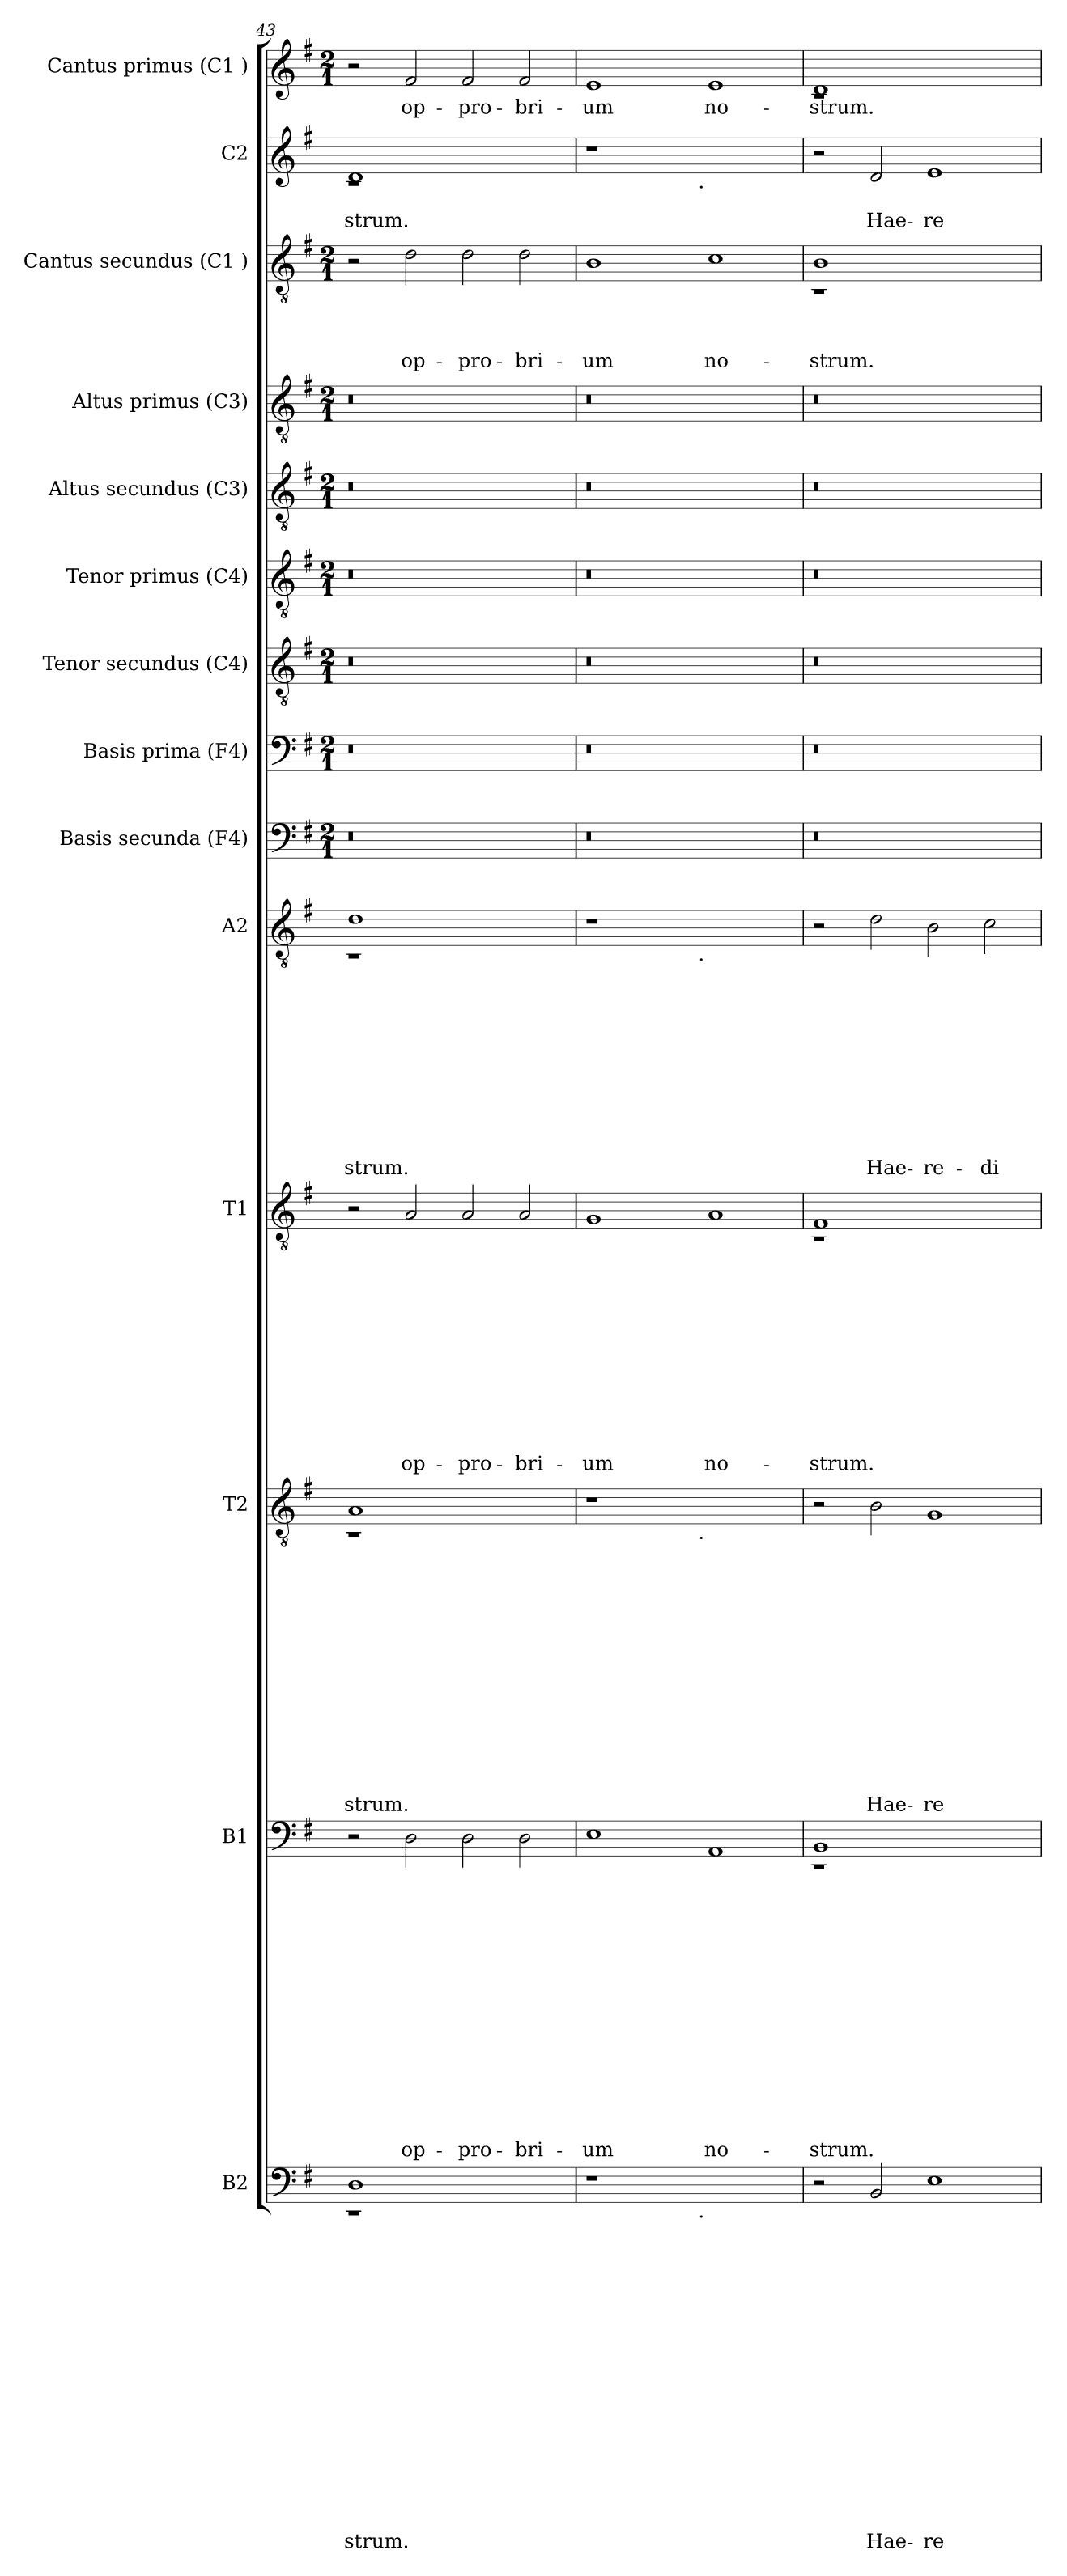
**kern	**text	**text	**text	**text	**text	**text	**text	**text	**text	**text	**text	**text	**text	**text	**text	**text	**text	**kern	**text	**text	**text	**text	**text	**text	**text	**text	**text	**text	**text	**text	**text	**text	**text	**kern	**text	**text	**text	**text	**text	**text	**text	**text	**text	**text	**text	**text	**text	**text	**kern	**text	**text	**text	**text	**text	**text	**text	**text	**text	**text	**text	**text	**kern	**text	**text	**text	**text	**text	**text	**text	**text	**text	**text	**text	**kern	**kern	**kern	**kern	**kern	**kern	**kern	**text	**text	**text	**text	**kern	**text	**text	**kern	**text
*part14	*part14	*part14	*part14	*part14	*part14	*part14	*part14	*part14	*part14	*part14	*part14	*part14	*part14	*part14	*part14	*part14	*part14	*part13	*part13	*part13	*part13	*part13	*part13	*part13	*part13	*part13	*part13	*part13	*part13	*part13	*part13	*part13	*part13	*part12	*part12	*part12	*part12	*part12	*part12	*part12	*part12	*part12	*part12	*part12	*part12	*part12	*part12	*part12	*part11	*part11	*part11	*part11	*part11	*part11	*part11	*part11	*part11	*part11	*part11	*part11	*part11	*part10	*part10	*part10	*part10	*part10	*part10	*part10	*part10	*part10	*part10	*part10	*part10	*part9	*part8	*part7	*part6	*part5	*part4	*part3	*part3	*part3	*part3	*part3	*part2	*part2	*part2	*part1	*part1
*staff14	*staff14	*staff14	*staff14	*staff14	*staff14	*staff14	*staff14	*staff14	*staff14	*staff14	*staff14	*staff14	*staff14	*staff14	*staff14	*staff14	*staff14	*staff13	*staff13	*staff13	*staff13	*staff13	*staff13	*staff13	*staff13	*staff13	*staff13	*staff13	*staff13	*staff13	*staff13	*staff13	*staff13	*staff12	*staff12	*staff12	*staff12	*staff12	*staff12	*staff12	*staff12	*staff12	*staff12	*staff12	*staff12	*staff12	*staff12	*staff12	*staff11	*staff11	*staff11	*staff11	*staff11	*staff11	*staff11	*staff11	*staff11	*staff11	*staff11	*staff11	*staff11	*staff10	*staff10	*staff10	*staff10	*staff10	*staff10	*staff10	*staff10	*staff10	*staff10	*staff10	*staff10	*staff9	*staff8	*staff7	*staff6	*staff5	*staff4	*staff3	*staff3	*staff3	*staff3	*staff3	*staff2	*staff2	*staff2	*staff1	*staff1
*I"B2	*	*	*	*	*	*	*	*	*	*	*	*	*	*	*	*	*	*I"B1	*	*	*	*	*	*	*	*	*	*	*	*	*	*	*	*I"T2	*	*	*	*	*	*	*	*	*	*	*	*	*	*	*I"T1	*	*	*	*	*	*	*	*	*	*	*	*	*I"A2	*	*	*	*	*	*	*	*	*	*	*	*I"Basis secunda (F4)	*I"Basis prima (F4)	*I"Tenor secundus (C4)	*I"Tenor primus (C4)	*I"Altus secundus (C3)	*I"Altus primus (C3)	*I"Cantus secundus (C1 )	*	*	*	*	*I"C2	*	*	*I"Cantus primus (C1 )	*
*I'B2	*	*	*	*	*	*	*	*	*	*	*	*	*	*	*	*	*	*I'B1	*	*	*	*	*	*	*	*	*	*	*	*	*	*	*	*I'T2	*	*	*	*	*	*	*	*	*	*	*	*	*	*	*I'T1	*	*	*	*	*	*	*	*	*	*	*	*	*I'A2	*	*	*	*	*	*	*	*	*	*	*	*	*	*	*	*	*	*	*	*	*	*	*I'C2	*	*	*I'C1	*
*clefF4	*	*	*	*	*	*	*	*	*	*	*	*	*	*	*	*	*	*clefF4	*	*	*	*	*	*	*	*	*	*	*	*	*	*	*	*clefGv2	*	*	*	*	*	*	*	*	*	*	*	*	*	*	*clefGv2	*	*	*	*	*	*	*	*	*	*	*	*	*clefGv2	*	*	*	*	*	*	*	*	*	*	*	*clefF4	*clefF4	*clefGv2	*clefGv2	*clefGv2	*clefGv2	*clefGv2	*	*	*	*	*clefG2	*	*	*clefG2	*
*k[f#]	*	*	*	*	*	*	*	*	*	*	*	*	*	*	*	*	*	*k[f#]	*	*	*	*	*	*	*	*	*	*	*	*	*	*	*	*k[f#]	*	*	*	*	*	*	*	*	*	*	*	*	*	*	*k[f#]	*	*	*	*	*	*	*	*	*	*	*	*	*k[f#]	*	*	*	*	*	*	*	*	*	*	*	*k[f#]	*k[f#]	*k[f#]	*k[f#]	*k[f#]	*k[f#]	*k[f#]	*	*	*	*	*k[f#]	*	*	*k[f#]	*
*G:	*	*	*	*	*	*	*	*	*	*	*	*	*	*	*	*	*	*G:	*	*	*	*	*	*	*	*	*	*	*	*	*	*	*	*G:	*	*	*	*	*	*	*	*	*	*	*	*	*	*	*G:	*	*	*	*	*	*	*	*	*	*	*	*	*G:	*	*	*	*	*	*	*	*	*	*	*	*G:	*G:	*G:	*G:	*G:	*G:	*G:	*	*	*	*	*G:	*	*	*G:	*
*	*	*	*	*	*	*	*	*	*	*	*	*	*	*	*	*	*	*	*	*	*	*	*	*	*	*	*	*	*	*	*	*	*	*	*	*	*	*	*	*	*	*	*	*	*	*	*	*	*	*	*	*	*	*	*	*	*	*	*	*	*	*	*	*	*	*	*	*	*	*	*	*	*	*M2/1	*M2/1	*M2/1	*M2/1	*M2/1	*M2/1	*M2/1	*	*	*	*	*	*	*	*M2/1	*
=43	=43	=43	=43	=43	=43	=43	=43	=43	=43	=43	=43	=43	=43	=43	=43	=43	=43	=43	=43	=43	=43	=43	=43	=43	=43	=43	=43	=43	=43	=43	=43	=43	=43	=43	=43	=43	=43	=43	=43	=43	=43	=43	=43	=43	=43	=43	=43	=43	=43	=43	=43	=43	=43	=43	=43	=43	=43	=43	=43	=43	=43	=43	=43	=43	=43	=43	=43	=43	=43	=43	=43	=43	=43	=43	=43	=43	=43	=43	=43	=43	=43	=43	=43	=43	=43	=43	=43	=43	=43
*^	*	*	*	*	*	*	*	*	*	*	*	*	*	*	*	*	*	*	*	*	*	*	*	*	*	*	*	*	*	*	*	*	*	*^	*	*	*	*	*	*	*	*	*	*	*	*	*	*	*	*	*	*	*	*	*	*	*	*	*	*	*	*^	*	*	*	*	*	*	*	*	*	*	*	*	*	*	*	*	*	*	*	*	*	*	*^	*	*	*	*
!	!LO:N:vis=1	!	!	!	!	!	!	!	!	!	!	!	!	!	!	!	!	!LO:LY:b	!	!	!	!	!	!	!	!	!	!	!	!	!	!	!	!	!	!LO:N:vis=1	!	!	!	!	!	!	!	!	!	!	!	!	!	!LO:LY:b	!	!	!	!	!	!	!	!	!	!	!	!	!	!	!LO:N:vis=1	!	!	!	!	!	!	!	!	!	!	!LO:LY:b	!	!	!	!	!	!	!	!	!	!	!	!	!LO:N:vis=1	!	!LO:LY:b	!	!
1D	0rEE	.	.	.	.	.	.	.	.	.	.	.	.	.	.	.	.	-strum.	2r	.	.	.	.	.	.	.	.	.	.	.	.	.	.	.	1A	0rC	.	.	.	.	.	.	.	.	.	.	.	.	.	-strum.	2r	.	.	.	.	.	.	.	.	.	.	.	.	1d	0rC	.	.	.	.	.	.	.	.	.	.	-strum.	0r	0r	0r	0r	0r	0r	2r	.	.	.	.	1d	0rc	.	-strum.	2r	.
!	!	!	!	!	!	!	!	!	!	!	!	!	!	!	!	!	!	!	!	!	!	!	!	!	!	!	!	!	!	!	!	!	!	!LO:LY:b	!	!	!	!	!	!	!	!	!	!	!	!	!	!	!	!	!	!	!	!	!	!	!	!	!	!	!	!	!LO:LY:b	!	!	!	!	!	!	!	!	!	!	!	!	!	!	!	!	!	!	!	!	!	!	!	!LO:LY:b	!	!	!	!	!	!LO:LY:b
.	.	.	.	.	.	.	.	.	.	.	.	.	.	.	.	.	.	.	2D\	.	.	.	.	.	.	.	.	.	.	.	.	.	.	op-	.	.	.	.	.	.	.	.	.	.	.	.	.	.	.	.	2A/	.	.	.	.	.	.	.	.	.	.	.	op-	.	.	.	.	.	.	.	.	.	.	.	.	.	.	.	.	.	.	.	2d\	.	.	.	op-	.	.	.	.	2f#/	op-
!	!	!	!	!	!	!	!	!	!	!	!	!	!	!	!	!	!	!	!	!	!	!	!	!	!	!	!	!	!	!	!	!	!	!LO:LY:b	!	!	!	!	!	!	!	!	!	!	!	!	!	!	!	!	!	!	!	!	!	!	!	!	!	!	!	!	!LO:LY:b	!	!	!	!	!	!	!	!	!	!	!	!	!	!	!	!	!	!	!	!	!	!	!	!LO:LY:b	!	!	!	!	!	!LO:LY:b
1ryy	.	.	.	.	.	.	.	.	.	.	.	.	.	.	.	.	.	.	2D\	.	.	.	.	.	.	.	.	.	.	.	.	.	.	-pro-	1ryy	.	.	.	.	.	.	.	.	.	.	.	.	.	.	.	2A/	.	.	.	.	.	.	.	.	.	.	.	-pro-	1ryy	.	.	.	.	.	.	.	.	.	.	.	.	.	.	.	.	.	.	2d\	.	.	.	-pro-	1ryy	.	.	.	2f#/	-pro-
!	!	!	!	!	!	!	!	!	!	!	!	!	!	!	!	!	!	!	!	!	!	!	!	!	!	!	!	!	!	!	!	!	!	!LO:LY:b	!	!	!	!	!	!	!	!	!	!	!	!	!	!	!	!	!	!	!	!	!	!	!	!	!	!	!	!	!LO:LY:b	!	!	!	!	!	!	!	!	!	!	!	!	!	!	!	!	!	!	!	!	!	!	!	!LO:LY:b	!	!	!	!	!	!LO:LY:b
.	.	.	.	.	.	.	.	.	.	.	.	.	.	.	.	.	.	.	2D\	.	.	.	.	.	.	.	.	.	.	.	.	.	.	-bri-	.	.	.	.	.	.	.	.	.	.	.	.	.	.	.	.	2A/	.	.	.	.	.	.	.	.	.	.	.	-bri-	.	.	.	.	.	.	.	.	.	.	.	.	.	.	.	.	.	.	.	2d\	.	.	.	-bri-	.	.	.	.	2f#/	-bri-
=44	=44	=44	=44	=44	=44	=44	=44	=44	=44	=44	=44	=44	=44	=44	=44	=44	=44	=44	=44	=44	=44	=44	=44	=44	=44	=44	=44	=44	=44	=44	=44	=44	=44	=44	=44	=44	=44	=44	=44	=44	=44	=44	=44	=44	=44	=44	=44	=44	=44	=44	=44	=44	=44	=44	=44	=44	=44	=44	=44	=44	=44	=44	=44	=44	=44	=44	=44	=44	=44	=44	=44	=44	=44	=44	=44	=44	=44	=44	=44	=44	=44	=44	=44	=44	=44	=44	=44	=44	=44	=44	=44	=44	=44
!	!	!	!	!	!	!	!	!	!	!	!	!	!	!	!	!	!	!	!	!	!	!	!	!	!	!	!	!	!	!	!	!	!	!LO:LY:b	!	!	!	!	!	!	!	!	!	!	!	!	!	!	!	!	!	!	!	!	!	!	!	!	!	!	!	!	!LO:LY:b	!	!	!	!	!	!	!	!	!	!	!	!	!	!	!	!	!	!	!	!	!	!	!	!LO:LY:b	!	!	!	!	!	!LO:LY:b
1r	2ryy	.	.	.	.	.	.	.	.	.	.	.	.	.	.	.	.	.	1E	.	.	.	.	.	.	.	.	.	.	.	.	.	.	-um	1r	2ryy	.	.	.	.	.	.	.	.	.	.	.	.	.	.	1G	.	.	.	.	.	.	.	.	.	.	.	-um	1r	2ryy	.	.	.	.	.	.	.	.	.	.	.	0r	0r	0r	0r	0r	0r	1B	.	.	.	-um	1r	2ryy	.	.	1e	-um
.	4...ryy	.	.	.	.	.	.	.	.	.	.	.	.	.	.	.	.	.	.	.	.	.	.	.	.	.	.	.	.	.	.	.	.	.	.	4...ryy	.	.	.	.	.	.	.	.	.	.	.	.	.	.	.	.	.	.	.	.	.	.	.	.	.	.	.	.	4...ryy	.	.	.	.	.	.	.	.	.	.	.	.	.	.	.	.	.	.	.	.	.	.	.	4...ryy	.	.	.	.
!	!	!	!	!	!	!	!	!	!	!	!	!	!	!	!	!	!	!	!	!	!	!	!	!	!	!	!	!	!	!	!	!	!	!	!	!	!	!	!	!	!	!	!	!	!	!	!	!	!	!	!	!	!	!	!	!	!	!	!	!	!	!	!	!	!	!	!	!	!	!	!	!	!	!	!	!	!	!	!	!	!	!	!	!	!	!	!	!	!LO:TX:b:t=.	!	!	!	!
!	!	!	!	!	!	!	!	!	!	!	!	!	!	!	!	!	!	!	!	!	!	!	!	!	!	!	!	!	!	!	!	!	!	!	!	!	!	!	!	!	!	!	!	!	!	!	!	!	!	!	!	!	!	!	!	!	!	!	!	!	!	!	!	!	!LO:TX:b:t=.	!	!	!	!	!	!	!	!	!	!	!	!	!	!	!	!	!	!	!	!	!	!	!	!	!	!	!	!
!	!	!	!	!	!	!	!	!	!	!	!	!	!	!	!	!	!	!	!	!	!	!	!	!	!	!	!	!	!	!	!	!	!	!	!	!LO:TX:b:t=.	!	!	!	!	!	!	!	!	!	!	!	!	!	!	!	!	!	!	!	!	!	!	!	!	!	!	!	!	!	!	!	!	!	!	!	!	!	!	!	!	!	!	!	!	!	!	!	!	!	!	!	!	!	!	!	!	!
!	!LO:TX:b:t=.	!	!	!	!	!	!	!	!	!	!	!	!	!	!	!	!	!	!	!	!	!	!	!	!	!	!	!	!	!	!	!	!	!	!	!	!	!	!	!	!	!	!	!	!	!	!	!	!	!	!	!	!	!	!	!	!	!	!	!	!	!	!	!	!	!	!	!	!	!	!	!	!	!	!	!	!	!	!	!	!	!	!	!	!	!	!	!	!	!	!	!	!
.	1ryy	.	.	.	.	.	.	.	.	.	.	.	.	.	.	.	.	.	.	.	.	.	.	.	.	.	.	.	.	.	.	.	.	.	.	1ryy	.	.	.	.	.	.	.	.	.	.	.	.	.	.	.	.	.	.	.	.	.	.	.	.	.	.	.	.	1ryy	.	.	.	.	.	.	.	.	.	.	.	.	.	.	.	.	.	.	.	.	.	.	.	1ryy	.	.	.	.
!	!	!	!	!	!	!	!	!	!	!	!	!	!	!	!	!	!	!	!	!	!	!	!	!	!	!	!	!	!	!	!	!	!	!LO:LY:b	!	!	!	!	!	!	!	!	!	!	!	!	!	!	!	!	!	!	!	!	!	!	!	!	!	!	!	!	!LO:LY:b	!	!	!	!	!	!	!	!	!	!	!	!	!	!	!	!	!	!	!	!	!	!	!	!LO:LY:b	!	!	!	!	!	!LO:LY:b
1ryy	.	.	.	.	.	.	.	.	.	.	.	.	.	.	.	.	.	.	1AA	.	.	.	.	.	.	.	.	.	.	.	.	.	.	no-	1ryy	.	.	.	.	.	.	.	.	.	.	.	.	.	.	.	1A	.	.	.	.	.	.	.	.	.	.	.	no-	1ryy	.	.	.	.	.	.	.	.	.	.	.	.	.	.	.	.	.	.	1c	.	.	.	no-	1ryy	.	.	.	1e	no-
.	32ryy	.	.	.	.	.	.	.	.	.	.	.	.	.	.	.	.	.	.	.	.	.	.	.	.	.	.	.	.	.	.	.	.	.	.	32ryy	.	.	.	.	.	.	.	.	.	.	.	.	.	.	.	.	.	.	.	.	.	.	.	.	.	.	.	.	32ryy	.	.	.	.	.	.	.	.	.	.	.	.	.	.	.	.	.	.	.	.	.	.	.	32ryy	.	.	.	.
=45	=45	=45	=45	=45	=45	=45	=45	=45	=45	=45	=45	=45	=45	=45	=45	=45	=45	=45	=45	=45	=45	=45	=45	=45	=45	=45	=45	=45	=45	=45	=45	=45	=45	=45	=45	=45	=45	=45	=45	=45	=45	=45	=45	=45	=45	=45	=45	=45	=45	=45	=45	=45	=45	=45	=45	=45	=45	=45	=45	=45	=45	=45	=45	=45	=45	=45	=45	=45	=45	=45	=45	=45	=45	=45	=45	=45	=45	=45	=45	=45	=45	=45	=45	=45	=45	=45	=45	=45	=45	=45	=45	=45	=45
*	*	*	*	*	*	*	*	*	*	*	*	*	*	*	*	*	*	*	*^	*	*	*	*	*	*	*	*	*	*	*	*	*	*	*	*	*	*	*	*	*	*	*	*	*	*	*	*	*	*	*	*^	*	*	*	*	*	*	*	*	*	*	*	*	*	*	*	*	*	*	*	*	*	*	*	*	*	*	*	*	*	*	*	*^	*	*	*	*	*	*	*	*	*^	*
!	!	!	!	!	!	!	!	!	!	!	!	!	!	!	!	!	!	!	!	!LO:N:vis=1	!	!	!	!	!	!	!	!	!	!	!	!	!	!	!LO:LY:b	!	!	!	!	!	!	!	!	!	!	!	!	!	!	!	!	!	!LO:N:vis=1	!	!	!	!	!	!	!	!	!	!	!	!LO:LY:b	!	!	!	!	!	!	!	!	!	!	!	!	!	!	!	!	!	!	!	!	!LO:N:vis=1	!	!	!	!LO:LY:b	!	!	!	!	!	!LO:N:vis=1	!LO:LY:b
*v	*v	*	*	*	*	*	*	*	*	*	*	*	*	*	*	*	*	*	*	*	*	*	*	*	*	*	*	*	*	*	*	*	*	*	*	*v	*v	*	*	*	*	*	*	*	*	*	*	*	*	*	*	*	*	*	*	*	*	*	*	*	*	*	*	*	*	*v	*v	*	*	*	*	*	*	*	*	*	*	*	*	*	*	*	*	*	*	*	*	*	*	*	*v	*v	*	*	*	*	*
2r	.	.	.	.	.	.	.	.	.	.	.	.	.	.	.	.	.	1BB	0rEE	.	.	.	.	.	.	.	.	.	.	.	.	.	.	-strum.	2r	.	.	.	.	.	.	.	.	.	.	.	.	.	.	1F#	0rC	.	.	.	.	.	.	.	.	.	.	.	-strum.	2r	.	.	.	.	.	.	.	.	.	.	.	0r	0r	0r	0r	0r	0r	1B	0rC	.	.	.	-strum.	2r	.	.	1d	0rc	-strum.
!	!	!	!	!	!	!	!	!	!	!	!	!	!	!	!	!	!LO:LY:b	!	!	!	!	!	!	!	!	!	!	!	!	!	!	!	!	!	!	!	!	!	!	!	!	!	!	!	!	!	!	!	!LO:LY:b	!	!	!	!	!	!	!	!	!	!	!	!	!	!	!	!	!	!	!	!	!	!	!	!	!	!LO:LY:b	!	!	!	!	!	!	!	!	!	!	!	!	!	!	!LO:LY:b	!	!	!
2BB/	.	.	.	.	.	.	.	.	.	.	.	.	.	.	.	.	Hae-	.	.	.	.	.	.	.	.	.	.	.	.	.	.	.	.	.	2B\	.	.	.	.	.	.	.	.	.	.	.	.	.	Hae-	.	.	.	.	.	.	.	.	.	.	.	.	.	.	2d\	.	.	.	.	.	.	.	.	.	.	Hae-	.	.	.	.	.	.	.	.	.	.	.	.	2d/	.	Hae-	.	.	.
!	!	!	!	!	!	!	!	!	!	!	!	!	!	!	!	!	!LO:LY:b	!	!	!	!	!	!	!	!	!	!	!	!	!	!	!	!	!	!	!	!	!	!	!	!	!	!	!	!	!	!	!	!LO:LY:b	!	!	!	!	!	!	!	!	!	!	!	!	!	!	!	!	!	!	!	!	!	!	!	!	!	!LO:LY:b	!	!	!	!	!	!	!	!	!	!	!	!	!	!	!LO:LY:b	!	!	!
1E	.	.	.	.	.	.	.	.	.	.	.	.	.	.	.	.	-re-	1ryy	.	.	.	.	.	.	.	.	.	.	.	.	.	.	.	.	1G	.	.	.	.	.	.	.	.	.	.	.	.	.	-re-	1ryy	.	.	.	.	.	.	.	.	.	.	.	.	.	2B\	.	.	.	.	.	.	.	.	.	.	-re-	.	.	.	.	.	.	1ryy	.	.	.	.	.	1e	.	-re-	1ryy	.	.
!	!	!	!	!	!	!	!	!	!	!	!	!	!	!	!	!	!	!	!	!	!	!	!	!	!	!	!	!	!	!	!	!	!	!	!	!	!	!	!	!	!	!	!	!	!	!	!	!	!	!	!	!	!	!	!	!	!	!	!	!	!	!	!	!	!	!	!	!	!	!	!	!	!	!	!LO:LY:b	!	!	!	!	!	!	!	!	!	!	!	!	!	!	!	!	!	!
.	.	.	.	.	.	.	.	.	.	.	.	.	.	.	.	.	.	.	.	.	.	.	.	.	.	.	.	.	.	.	.	.	.	.	.	.	.	.	.	.	.	.	.	.	.	.	.	.	.	.	.	.	.	.	.	.	.	.	.	.	.	.	.	2c\	.	.	.	.	.	.	.	.	.	.	-di-	.	.	.	.	.	.	.	.	.	.	.	.	.	.	.	.	.	.
*	*	*	*	*	*	*	*	*	*	*	*	*	*	*	*	*	*	*v	*v	*	*	*	*	*	*	*	*	*	*	*	*	*	*	*	*	*	*	*	*	*	*	*	*	*	*	*	*	*	*	*v	*v	*	*	*	*	*	*	*	*	*	*	*	*	*	*	*	*	*	*	*	*	*	*	*	*	*	*	*	*	*	*	*v	*v	*	*	*	*	*	*	*	*v	*v	*
=	=	=	=	=	=	=	=	=	=	=	=	=	=	=	=	=	=	=	=	=	=	=	=	=	=	=	=	=	=	=	=	=	=	=	=	=	=	=	=	=	=	=	=	=	=	=	=	=	=	=	=	=	=	=	=	=	=	=	=	=	=	=	=	=	=	=	=	=	=	=	=	=	=	=	=	=	=	=	=	=	=	=	=	=	=	=	=	=	=
*-	*-	*-	*-	*-	*-	*-	*-	*-	*-	*-	*-	*-	*-	*-	*-	*-	*-	*-	*-	*-	*-	*-	*-	*-	*-	*-	*-	*-	*-	*-	*-	*-	*-	*-	*-	*-	*-	*-	*-	*-	*-	*-	*-	*-	*-	*-	*-	*-	*-	*-	*-	*-	*-	*-	*-	*-	*-	*-	*-	*-	*-	*-	*-	*-	*-	*-	*-	*-	*-	*-	*-	*-	*-	*-	*-	*-	*-	*-	*-	*-	*-	*-	*-	*-	*-	*-	*-	*-	*-
